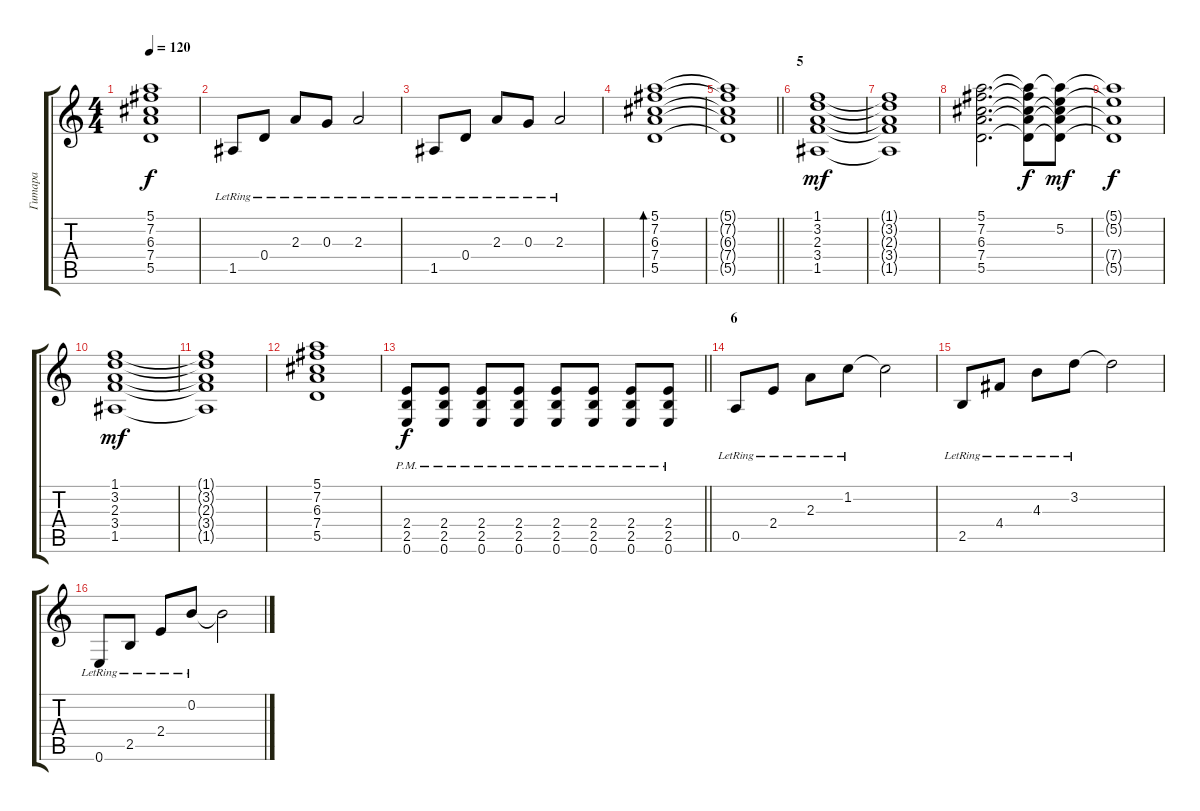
\track ("Гитара" "Гитара") {instrument acousticguitarsteel}
\staff {score tabs}
\tuning (E4 B3 G3 D3 A2 E2) {hide}
\ts (4 4)
\tempo 120
\clef g2
\ks c
(5.1{t} 7.2{t} 6.3{t} 7.4{t} 5.5{t}).1{dy f} |
1.5{lr}.8 0.4{lr}.8 2.3{lr}.8 0.3{lr}.8 2.3{lr}.2 |
1.5{lr}.8 0.4{lr}.8 2.3{lr}.8 0.3{lr}.8 2.3{lr}.2 |
(5.1 7.2 6.3 7.4 5.5).1{bd 480} |
\barLineRight lightlight
(5.1{t} 7.2{t} 6.3{t} 7.4{t} 5.5{t}).1 |
\section ("" "5")
(1.1 3.2 2.3 3.4 1.5).1{dy mf} |
(1.1{t} 3.2{t} 2.3{t} 3.4{t} 1.5{t}).1 |
(5.1 7.2 6.3 7.4 5.5).2{d} (5.1{t} 7.2{t} 6.3{t} 7.4{t} 5.5{t}).8{dy f} (5.1{t} 5.2 6.3{t} 7.4{t} 5.5{t}).8{dy mf} |
(5.1{t} 5.2{t} 7.4{t} 5.5{t}).1{dy f} |
(1.1 3.2 2.3 3.4 1.5).1{dy mf} |
(1.1{t} 3.2{t} 2.3{t} 3.4{t} 1.5{t}).1 |
(5.1 7.2 6.3 7.4 5.5).1 |
\barLineRight lightlight
(2.4{pm} 2.5{pm} 0.6{pm}).8{dy f volume 10 instrument distortionguitar} (2.4{pm} 2.5{pm} 0.6{pm}).8 (2.4{pm} 2.5{pm} 0.6{pm}).8 (2.4{pm} 2.5{pm} 0.6{pm}).8 (2.4{pm} 2.5{pm} 0.6{pm}).8 (2.4{pm} 2.5{pm} 0.6{pm}).8 (2.4{pm} 2.5{pm} 0.6{pm}).8 (2.4{pm} 2.5{pm} 0.6{pm}).8 |
\section ("" "6")
0.5{lr}.8 2.4{lr}.8 2.3{lr}.8 1.2{lr}.8 1.2{t}.2 |
2.5{lr}.8 4.4{lr}.8 4.3{lr}.8 3.2{lr}.8 3.2{t}.2 |
0.6{lr}.8 2.5{lr}.8 2.4{lr}.8 0.2{lr}.8 0.2{t}.2
